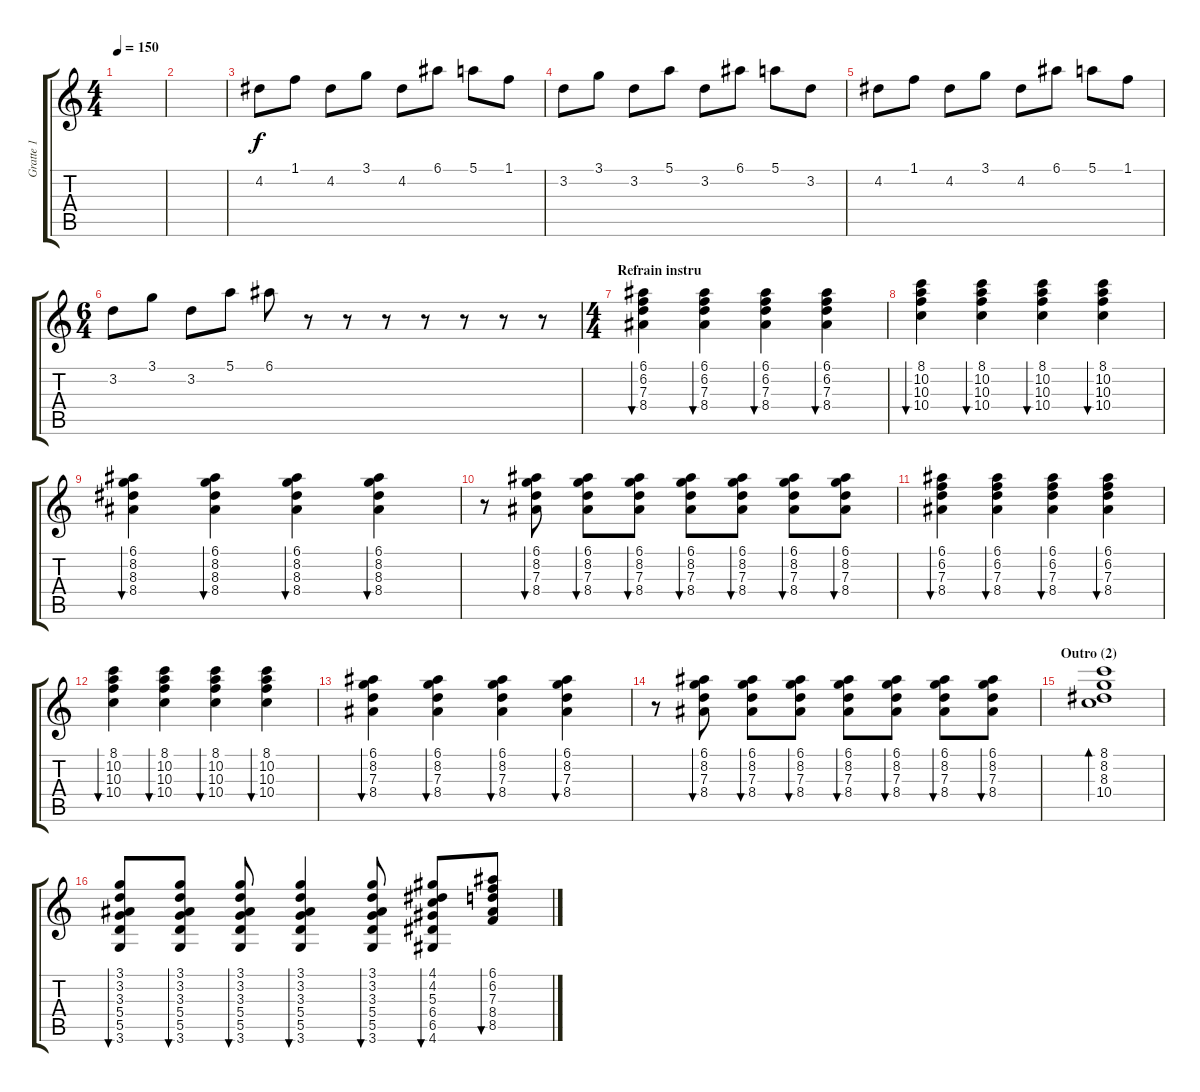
\track ("Gratte 1" "Gratte 1") {instrument acousticguitarsteel}
\staff {score tabs}
\tuning (E4 B3 G3 D3 A2 E2) {hide}
\ts (4 4)
\tempo 150
\clef g2
\ks c
|
|
4.2.8 1.1.8 4.2.8 3.1.8 4.2.8 6.1.8 5.1.8 1.1.8 |
3.2.8 3.1.8 3.2.8 5.1.8 3.2.8 6.1.8 5.1.8 3.2.8 |
4.2.8 1.1.8 4.2.8 3.1.8 4.2.8 6.1.8 5.1.8 1.1.8 |
\ts (6 4)
3.2.8 3.1.8 3.2.8 5.1.8 6.1.8 r.8 r.8 r.8 r.8 r.8 r.8 r.8 |
\ts (4 4)
\section ("" "Refrain instru")
(6.1 6.2 7.3 8.4).4{bu 240 volume 10} (6.1 6.2 7.3 8.4).4{bu 240} (6.1 6.2 7.3 8.4).4{bu 240} (6.1 6.2 7.3 8.4).4{bu 240} |
(8.1 10.2 10.3 10.4).4{bu 240} (8.1 10.2 10.3 10.4).4{bu 240} (8.1 10.2 10.3 10.4).4{bu 240} (8.1 10.2 10.3 10.4).4{bu 240} |
(6.1 8.2 8.3 8.4).4{bu 240} (6.1 8.2 8.3 8.4).4{bu 240} (6.1 8.2 8.3 8.4).4{bu 240} (6.1 8.2 8.3 8.4).4{bu 240} |
r.8 (6.1 8.2 7.3 8.4).8{bu 240} (6.1 8.2 7.3 8.4).8{bu 240} (6.1 8.2 7.3 8.4).8{bu 240} (6.1 8.2 7.3 8.4).8{bu 240} (6.1 8.2 7.3 8.4).8{bu 240} (6.1 8.2 7.3 8.4).8{bu 240} (6.1 8.2 7.3 8.4).8{bu 240} |
(6.1 6.2 7.3 8.4).4{bu 240} (6.1 6.2 7.3 8.4).4{bu 240} (6.1 6.2 7.3 8.4).4{bu 240} (6.1 6.2 7.3 8.4).4{bu 240} |
(8.1 10.2 10.3 10.4).4{bu 240} (8.1 10.2 10.3 10.4).4{bu 240} (8.1 10.2 10.3 10.4).4{bu 240} (8.1 10.2 10.3 10.4).4{bu 240} |
(6.1 8.2 7.3 8.4).4{bu 240} (6.1 8.2 7.3 8.4).4{bu 240} (6.1 8.2 7.3 8.4).4{bu 240} (6.1 8.2 7.3 8.4).4{bu 240} |
r.8 (6.1 8.2 7.3 8.4).8{bu 240} (6.1 8.2 7.3 8.4).8{bu 240} (6.1 8.2 7.3 8.4).8{bu 240} (6.1 8.2 7.3 8.4).8{bu 240} (6.1 8.2 7.3 8.4).8{bu 240} (6.1 8.2 7.3 8.4).8{bu 240} (6.1 8.2 7.3 8.4).8{bu 240} |
\section ("" "Outro (2)")
(8.1 8.2 8.3 10.4).1{bd 480 volume 10} |
(3.1 3.2 3.3 5.4 5.5 3.6).8{bu 480} (3.1 3.2 3.3 5.4 5.5 3.6).8{bu 480} (3.1 3.2 3.3 5.4 5.5 3.6).8{bu 480} (3.1 3.2 3.3 5.4 5.5 3.6).4{bu 480} (3.1 3.2 3.3 5.4 5.5 3.6).8{bu 480} (4.1 4.2 5.3 6.4 6.5 4.6).8{bu 480} (6.1 6.2 7.3 8.4 8.5).8{bu 480}
